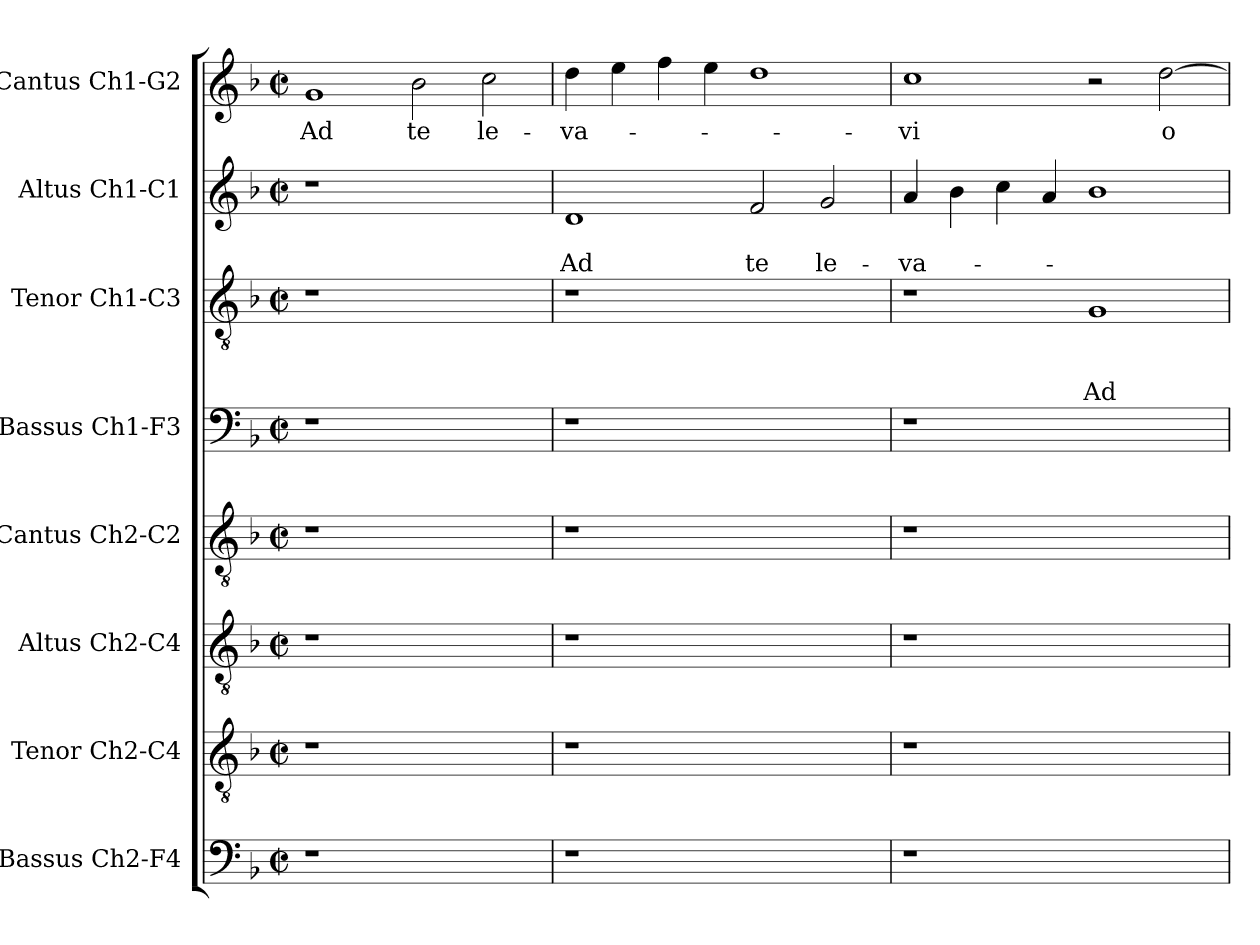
**kern	**kern	**kern	**kern	**kern	**kern	**text	**text	**text	**kern	**text	**text	**kern	**text
*part8	*part7	*part6	*part5	*part4	*part3	*part3	*part3	*part3	*part2	*part2	*part2	*part1	*part1
*staff8	*staff7	*staff6	*staff5	*staff4	*staff3	*staff3	*staff3	*staff3	*staff2	*staff2	*staff2	*staff1	*staff1
*I"Bassus Ch2-F4	*I"Tenor Ch2-C4	*I"Altus Ch2-C4	*I"Cantus Ch2-C2	*I"Bassus Ch1-F3	*I"Tenor Ch1-C3	*	*	*	*I"Altus Ch1-C1	*	*	*I"Cantus Ch1-G2	*
*I'B2	*I'T2	*I'A2	*I'C2	*I'B	*I'T	*	*	*	*I'A	*	*	*I'C	*
*clefF4	*clefGv2	*clefGv2	*clefGv2	*clefF4	*clefGv2	*	*	*	*clefG2	*	*	*clefG2	*
*k[b-]	*k[b-]	*k[b-]	*k[b-]	*k[b-]	*k[b-]	*	*	*	*k[b-]	*	*	*k[b-]	*
*F:	*F:	*F:	*F:	*F:	*F:	*	*	*	*F:	*	*	*F:	*
*M2/2	*M2/2	*M2/2	*M2/2	*M2/2	*M2/2	*	*	*	*M2/2	*	*	*M2/2	*
*met(c|)	*met(c|)	*met(c|)	*met(c|)	*met(c|)	*met(c|)	*	*	*	*met(c|)	*	*	*met(c|)	*
=1	=1	=1	=1	=1	=1	=1	=1	=1	=1	=1	=1	=1	=1
!	!	!	!	!	!	!	!	!	!	!	!	!	!LO:LY:b
1r	1r	1r	1r	1r	1r	.	.	.	1r	.	.	1g	Ad
!	!	!	!	!	!	!	!	!	!	!	!	!	!LO:LY:b
1ryy	1ryy	1ryy	1ryy	1ryy	1ryy	.	.	.	1ryy	.	.	2b-\	te
!	!	!	!	!	!	!	!	!	!	!	!	!	!LO:LY:b
.	.	.	.	.	.	.	.	.	.	.	.	2cc\	le-
=2	=2	=2	=2	=2	=2	=2	=2	=2	=2	=2	=2	=2	=2
!	!	!	!	!	!	!	!	!	!	!	!LO:LY:b	!	!LO:LY:b
1r	1r	1r	1r	1r	1r	.	.	.	1d	.	Ad	4dd\	-va-
.	.	.	.	.	.	.	.	.	.	.	.	4ee\	.
.	.	.	.	.	.	.	.	.	.	.	.	4ff\	.
.	.	.	.	.	.	.	.	.	.	.	.	4ee\	.
!	!	!	!	!	!	!	!	!	!	!	!LO:LY:b	!	!
1ryy	1ryy	1ryy	1ryy	1ryy	1ryy	.	.	.	2f/	.	te	1dd	.
!	!	!	!	!	!	!	!	!	!	!	!LO:LY:b	!	!
.	.	.	.	.	.	.	.	.	2g/	.	le-	.	.
=3	=3	=3	=3	=3	=3	=3	=3	=3	=3	=3	=3	=3	=3
!	!	!	!	!	!	!	!	!	!	!	!LO:LY:b	!	!LO:LY:b
1r	1r	1r	1r	1r	1r	.	.	.	4a/	.	-va-	1cc	-vi
.	.	.	.	.	.	.	.	.	4b-\	.	.	.	.
.	.	.	.	.	.	.	.	.	4cc\	.	.	.	.
.	.	.	.	.	.	.	.	.	4a/	.	.	.	.
!	!	!	!	!	!	!	!	!LO:LY:b	!	!	!	!	!
1ryy	1ryy	1ryy	1ryy	1ryy	1G	.	.	Ad	1b-	.	.	2r	.
!	!	!	!	!	!	!	!	!	!	!	!	!	!LO:LY:b
.	.	.	.	.	.	.	.	.	.	.	.	[2dd\	o-
=	=	=	=	=	=	=	=	=	=	=	=	=	=
*-	*-	*-	*-	*-	*-	*-	*-	*-	*-	*-	*-	*-	*-
